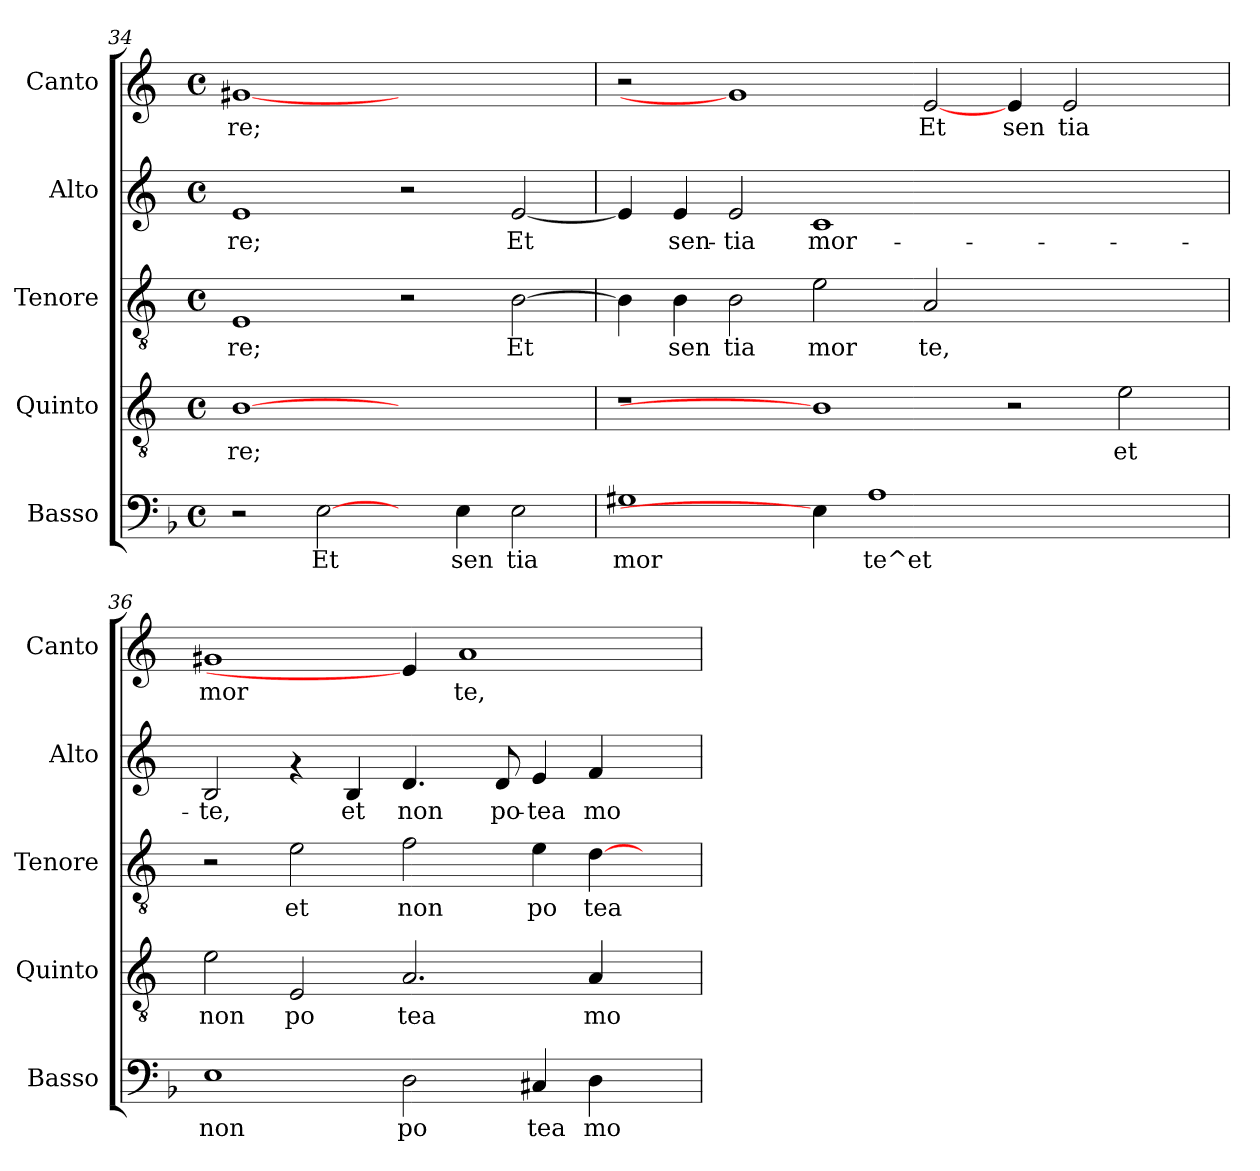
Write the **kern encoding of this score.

**kern	**text	**kern	**text	**kern	**text	**kern	**text	**kern	**text
*part5	*part5	*part4	*part4	*part3	*part3	*part2	*part2	*part1	*part1
*staff5	*staff5	*staff4	*staff4	*staff3	*staff3	*staff2	*staff2	*staff1	*staff1
*I"Basso	*	*I"Quinto	*	*I"Tenore	*	*I"Alto	*	*I"Canto	*
*I'Basso	*	*I'Quinto	*	*I'Tenore	*	*I'Alto	*	*I'Canto	*
!!LO:LB:g=z
*clefF4	*	*clefGv2	*	*clefGv2	*	*clefG2	*	*clefG2	*
*	*	*ITrd-3c-5	*	*ITrd-3c-5	*	*ITrd-3c-5	*	*ITrd-3c-5	*
*k[b-]	*	*k[b-]	*	*k[b-]	*	*k[b-]	*	*k[b-]	*
*F:	*	*F:	*	*F:	*	*F:	*	*F:	*
*M4/4	*	*M4/4	*	*M4/4	*	*M4/4	*	*M4/4	*
*met(c)	*	*met(c)	*	*met(c)	*	*met(c)	*	*met(c)	*
=34	=34	=34	=34	=34	=34	=34	=34	=34	=34
!	!	!	!LO:LY:b:cj	!	!LO:LY:b:cj	!	!LO:LY:b:cj	!	!LO:LY:b:cj
2r	.	[1e	-re;	1A	re;	1a	-re;	[1cc#X	re;
!	!LO:LY:b:cj	!	!	!	!	!	!	!	!
[2E\	-Et	.	.	.	.	.	.	.	.
4ryy	.	1ryy	.	2r	.	2r	.	1ryy	.
!	!LO:LY:b:cj	!	!	!	!	!	!	!	!
4E\	sen	.	.	.	.	.	.	.	.
!	!LO:LY:b:cj	!	!	!	!LO:LY:b:cj	!	!LO:LY:b:cj	!	!
2E\	tia	.	.	[>2e\	Et	[<2a/	Et	.	.
=35	=35	=35	=35	=35	=35	=35	=35	=35	=35
!	!LO:LY:b:cj	!	!	!	!LO:LY:b:cj	!	!LO:LY:b:cj	!	!
1G#X	mor	1r	.	4e\]	.	4a/]	.	2r	.
!	!	!	!	!	!LO:LY:b:cj	!	!LO:LY:b:cj	!	!
.	.	.	.	4e\	sen	4a/	sen-	.	.
!	!	!	!	!	!LO:LY:b:cj	!	!LO:LY:b:cj	!	!
.	.	.	.	2e\	tia	2a/	-tia	1cc#]	.
!	!	!	!	!	!LO:LY:b:cj	!	!LO:LY:b:cj	!	!
4E\]	.	1e]	.	2a\	mor	1f	mor-	.	.
!	!LO:LY:b:cj	!	!	!	!	!	!	!	!
1A	te^et	.	.	.	.	.	.	.	.
!	!	!	!	!	!LO:LY:b:cj	!	!	!	!LO:LY:b:cj
.	.	.	.	2d/	te,	.	.	[2a/	Et
!	!	!	!	!	!	!	!	!	!LO:LY:b:cj
.	.	2r	.	1ryy	.	1ryy	.	4a/	sen
!	!	!	!	!	!	!	!	!	!LO:LY:b:cj
2.ryy	.	.	.	.	.	.	.	2a/	tia
!	!	!	!LO:LY:b:cj	!	!	!	!	!	!
.	.	2a\	et	.	.	.	.	.	.
.	.	.	.	.	.	.	.	4ryy	.
=36	=36	=36	=36	=36	=36	=36	=36	=36	=36
!	!LO:LY:b:cj	!	!LO:LY:b:cj	!	!	!	!LO:LY:b:cj	!	!LO:LY:b:cj
1E	non	2a\	non	2r	.	2e/	-te,	1cc#X	mor
!	!	!	!LO:LY:b:cj	!	!LO:LY:b:cj	!	!	!	!
.	.	2A/	po	2a\	et	4rf	.	.	.
!	!	!	!	!	!	!	!LO:LY:b:cj	!	!
.	.	.	.	.	.	4e/	et	.	.
!	!LO:LY:b:cj	!	!LO:LY:b:cj	!	!LO:LY:b:cj	!	!LO:LY:b:cj	!	!
2D\	po	2.d/	tea	2b-\	non	4.g/	non	4a/]	.
!	!	!	!	!	!	!	!	!	!LO:LY:b:cj
.	.	.	.	.	.	.	.	1dd	te,
!	!	!	!	!	!	!	!LO:LY:b:cj	!	!
.	.	.	.	.	.	8g/	po-	.	.
!	!LO:LY:b:cj	!	!	!	!LO:LY:b:cj	!	!LO:LY:b:cj	!	!
4C#X/	tea	.	.	4a\	po	4a/	-tea	.	.
!	!LO:LY:b:cj	!	!LO:LY:b:cj	!	!LO:LY:b:cj	!	!LO:LY:b:cj	!	!
4D\	mo	4d/	mo	[>4g\	tea	4b-/	mo-	.	.
4ryy	.	4ryy	.	4ryy	.	4ryy	.	.	.
=	=	=	=	=	=	=	=	=	=
*-	*-	*-	*-	*-	*-	*-	*-	*-	*-
